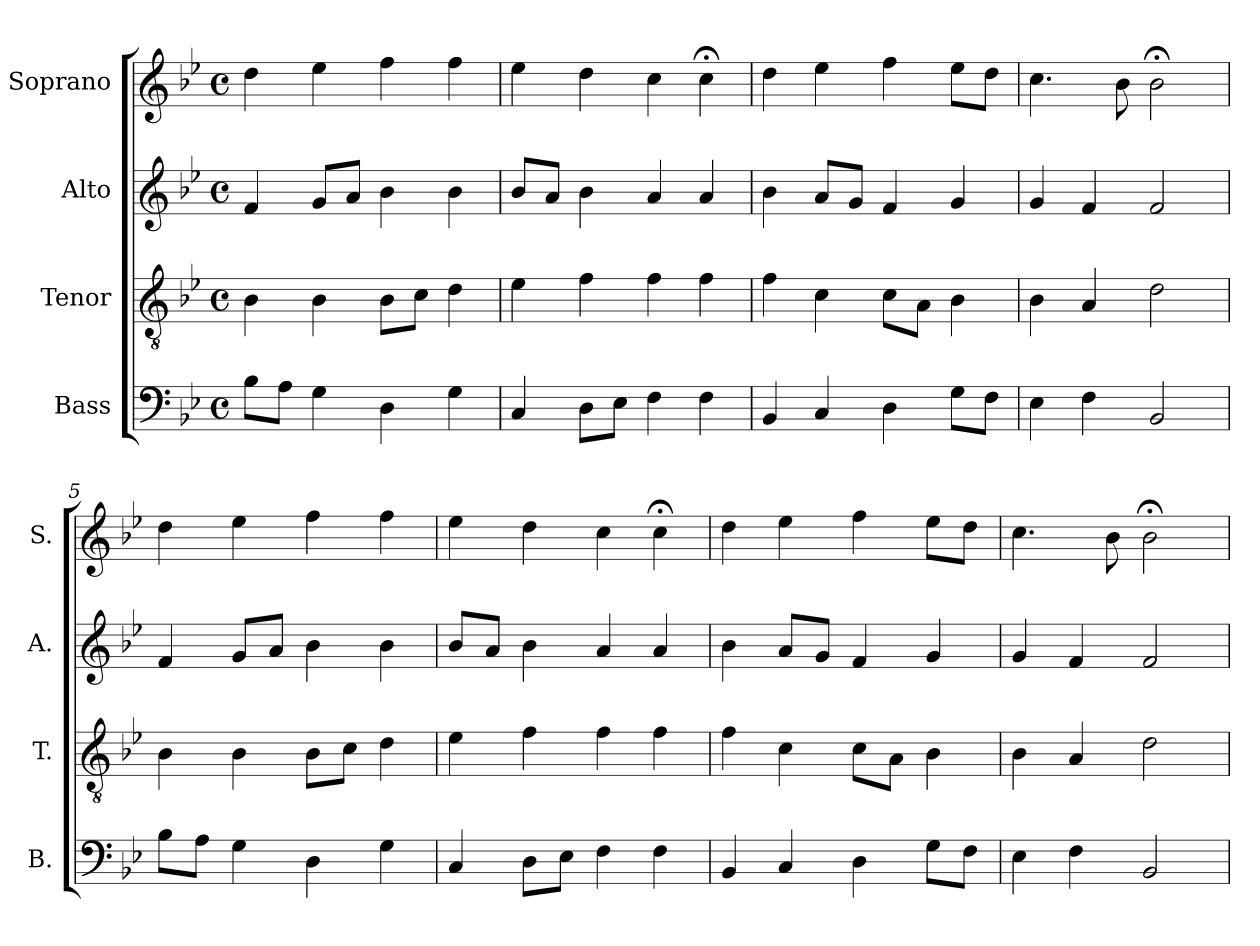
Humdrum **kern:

**kern	**kern	**kern	**kern
*part4	*part3	*part2	*part1
*staff4	*staff3	*staff2	*staff1
*I"Bass	*I"Tenor	*I"Alto	*I"Soprano
*I'B.	*I'T.	*I'A.	*I'S.
*clefF4	*clefGv2	*clefG2	*clefG2
*k[b-e-]	*k[b-e-]	*k[b-e-]	*k[b-e-]
*B-:	*B-:	*B-:	*B-:
*M4/4	*M4/4	*M4/4	*M4/4
*met(c)	*met(c)	*met(c)	*met(c)
=1	=1	=1	=1
8B-\L	4B-\	4f/	4dd\
8A\J	.	.	.
4G\	4B-\	8g/L	4ee-\
.	.	8a/J	.
4D\	8B-\L	4b-\	4ff\
.	8c\J	.	.
4G\	4d\	4b-\	4ff\
=2	=2	=2	=2
4C/	4e-\	8b-/L	4ee-\
.	.	8a/J	.
8D\L	4f\	4b-\	4dd\
8E-\J	.	.	.
4F\	4f\	4a/	4cc\
4F\	4f\	4a/	4cc;<\
=3	=3	=3	=3
4BB-/	4f\	4b-\	4dd\
4C/	4c\	8a/L	4ee-\
.	.	8g/J	.
4D\	8c\L	4f/	4ff\
.	8A\J	.	.
8G\L	4B-\	4g/	8ee-\L
8F\J	.	.	8dd\J
=4	=4	=4	=4
4E-\	4B-\	4g/	4.cc\
4F\	4A/	4f/	.
.	.	.	8b-\
2BB-/	2d\	2f/	2b-;<\
!!LO:LB:g=z
=5	=5	=5	=5
8B-\L	4B-\	4f/	4dd\
8A\J	.	.	.
4G\	4B-\	8g/L	4ee-\
.	.	8a/J	.
4D\	8B-\L	4b-\	4ff\
.	8c\J	.	.
4G\	4d\	4b-\	4ff\
=6	=6	=6	=6
4C/	4e-\	8b-/L	4ee-\
.	.	8a/J	.
8D\L	4f\	4b-\	4dd\
8E-\J	.	.	.
4F\	4f\	4a/	4cc\
4F\	4f\	4a/	4cc;<\
=7	=7	=7	=7
4BB-/	4f\	4b-\	4dd\
4C/	4c\	8a/L	4ee-\
.	.	8g/J	.
4D\	8c\L	4f/	4ff\
.	8A\J	.	.
8G\L	4B-\	4g/	8ee-\L
8F\J	.	.	8dd\J
=8	=8	=8	=8
4E-\	4B-\	4g/	4.cc\
4F\	4A/	4f/	.
.	.	.	8b-\
2BB-/	2d\	2f/	2b-;<\
=	=	=	=
*-	*-	*-	*-
